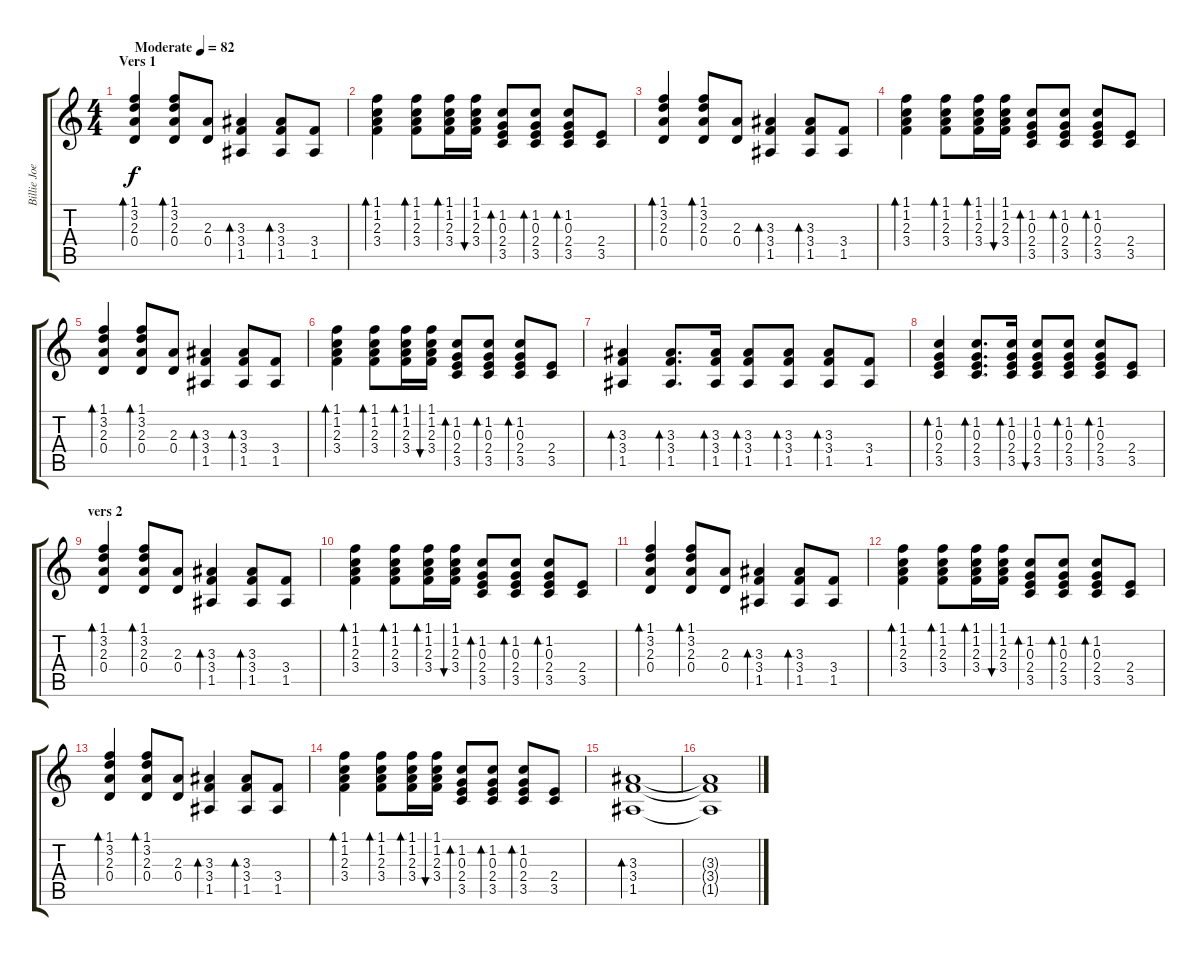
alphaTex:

\track ("Billie Joe acoustic guitar" "Billie Joe") {instrument acousticguitarsteel}
\staff {score tabs}
\tuning (E4 B3 G3 D3 A2 E2) {hide}
\ts (4 4)
\section ("" "Vers 1")
\tempo (82 "Moderate")
\clef g2
\ks c
(1.1 3.2 2.3 0.4).4{bd 30 dy f instrument acousticguitarsteel} (1.1 3.2 2.3 0.4).8{bd 30} (2.3 0.4).8 (3.3 3.4 1.5).4{bd 30} (3.3 3.4 1.5).8{bd 30} (3.4 1.5).8 |
(1.1 1.2 2.3 3.4).4{bd 30} (1.1 1.2 2.3 3.4).8{bd 30} (1.1 1.2 2.3 3.4).16{bd 30} (1.1 1.2 2.3 3.4).16{bu 30} (1.2 0.3 2.4 3.5).8{bd 30} (1.2 0.3 2.4 3.5).8{bd 30} (1.2 0.3 2.4 3.5).8{bd 30} (2.4 3.5).8 |
(1.1 3.2 2.3 0.4).4{bd 30} (1.1 3.2 2.3 0.4).8{bd 30} (2.3 0.4).8 (3.3 3.4 1.5).4{bd 30} (3.3 3.4 1.5).8{bd 30} (3.4 1.5).8 |
(1.1 1.2 2.3 3.4).4{bd 30} (1.1 1.2 2.3 3.4).8{bd 30} (1.1 1.2 2.3 3.4).16{bd 30} (1.1 1.2 2.3 3.4).16{bu 30} (1.2 0.3 2.4 3.5).8{bd 30} (1.2 0.3 2.4 3.5).8{bd 30} (1.2 0.3 2.4 3.5).8{bd 30} (2.4 3.5).8 |
(1.1 3.2 2.3 0.4).4{bd 30} (1.1 3.2 2.3 0.4).8{bd 30} (2.3 0.4).8 (3.3 3.4 1.5).4{bd 30} (3.3 3.4 1.5).8{bd 30} (3.4 1.5).8 |
(1.1 1.2 2.3 3.4).4{bd 30} (1.1 1.2 2.3 3.4).8{bd 30} (1.1 1.2 2.3 3.4).16{bd 30} (1.1 1.2 2.3 3.4).16{bu 30} (1.2 0.3 2.4 3.5).8{bd 30} (1.2 0.3 2.4 3.5).8{bd 30} (1.2 0.3 2.4 3.5).8{bd 30} (2.4 3.5).8 |
(3.3 3.4 1.5).4{bd 30} (3.3 3.4 1.5).8{d bd 30} (3.3 3.4 1.5).16{bd 30} (3.3 3.4 1.5).8{bd 30} (3.3 3.4 1.5).8{bd 30} (3.3 3.4 1.5).8{bd 30} (3.4 1.5).8 |
(1.2 0.3 2.4 3.5).4{bd 30} (1.2 0.3 2.4 3.5).8{d bd 30} (1.2 0.3 2.4 3.5).16{bd 30} (1.2 0.3 2.4 3.5).8{bu 30} (1.2 0.3 2.4 3.5).8{bd 30} (1.2 0.3 2.4 3.5).8{bd 30} (2.4 3.5).8 |
\section ("" "vers 2")
(1.1 3.2 2.3 0.4).4{bd 30} (1.1 3.2 2.3 0.4).8{bd 30} (2.3 0.4).8 (3.3 3.4 1.5).4{bd 30} (3.3 3.4 1.5).8{bd 30} (3.4 1.5).8 |
(1.1 1.2 2.3 3.4).4{bd 30} (1.1 1.2 2.3 3.4).8{bd 30} (1.1 1.2 2.3 3.4).16{bd 30} (1.1 1.2 2.3 3.4).16{bu 30} (1.2 0.3 2.4 3.5).8{bd 30} (1.2 0.3 2.4 3.5).8{bd 30} (1.2 0.3 2.4 3.5).8{bd 30} (2.4 3.5).8 |
(1.1 3.2 2.3 0.4).4{bd 30} (1.1 3.2 2.3 0.4).8{bd 30} (2.3 0.4).8 (3.3 3.4 1.5).4{bd 30} (3.3 3.4 1.5).8{bd 30} (3.4 1.5).8 |
(1.1 1.2 2.3 3.4).4{bd 30} (1.1 1.2 2.3 3.4).8{bd 30} (1.1 1.2 2.3 3.4).16{bd 30} (1.1 1.2 2.3 3.4).16{bu 30} (1.2 0.3 2.4 3.5).8{bd 30} (1.2 0.3 2.4 3.5).8{bd 30} (1.2 0.3 2.4 3.5).8{bd 30} (2.4 3.5).8 |
(1.1 3.2 2.3 0.4).4{bd 30} (1.1 3.2 2.3 0.4).8{bd 30} (2.3 0.4).8 (3.3 3.4 1.5).4{bd 30} (3.3 3.4 1.5).8{bd 30} (3.4 1.5).8 |
(1.1 1.2 2.3 3.4).4{bd 30} (1.1 1.2 2.3 3.4).8{bd 30} (1.1 1.2 2.3 3.4).16{bd 30} (1.1 1.2 2.3 3.4).16{bu 30} (1.2 0.3 2.4 3.5).8{bd 30} (1.2 0.3 2.4 3.5).8{bd 30} (1.2 0.3 2.4 3.5).8{bd 30} (2.4 3.5).8 |
(3.3 3.4 1.5).1{bd 30} |
(3.3{t} 3.4{t} 1.5{t}).1
